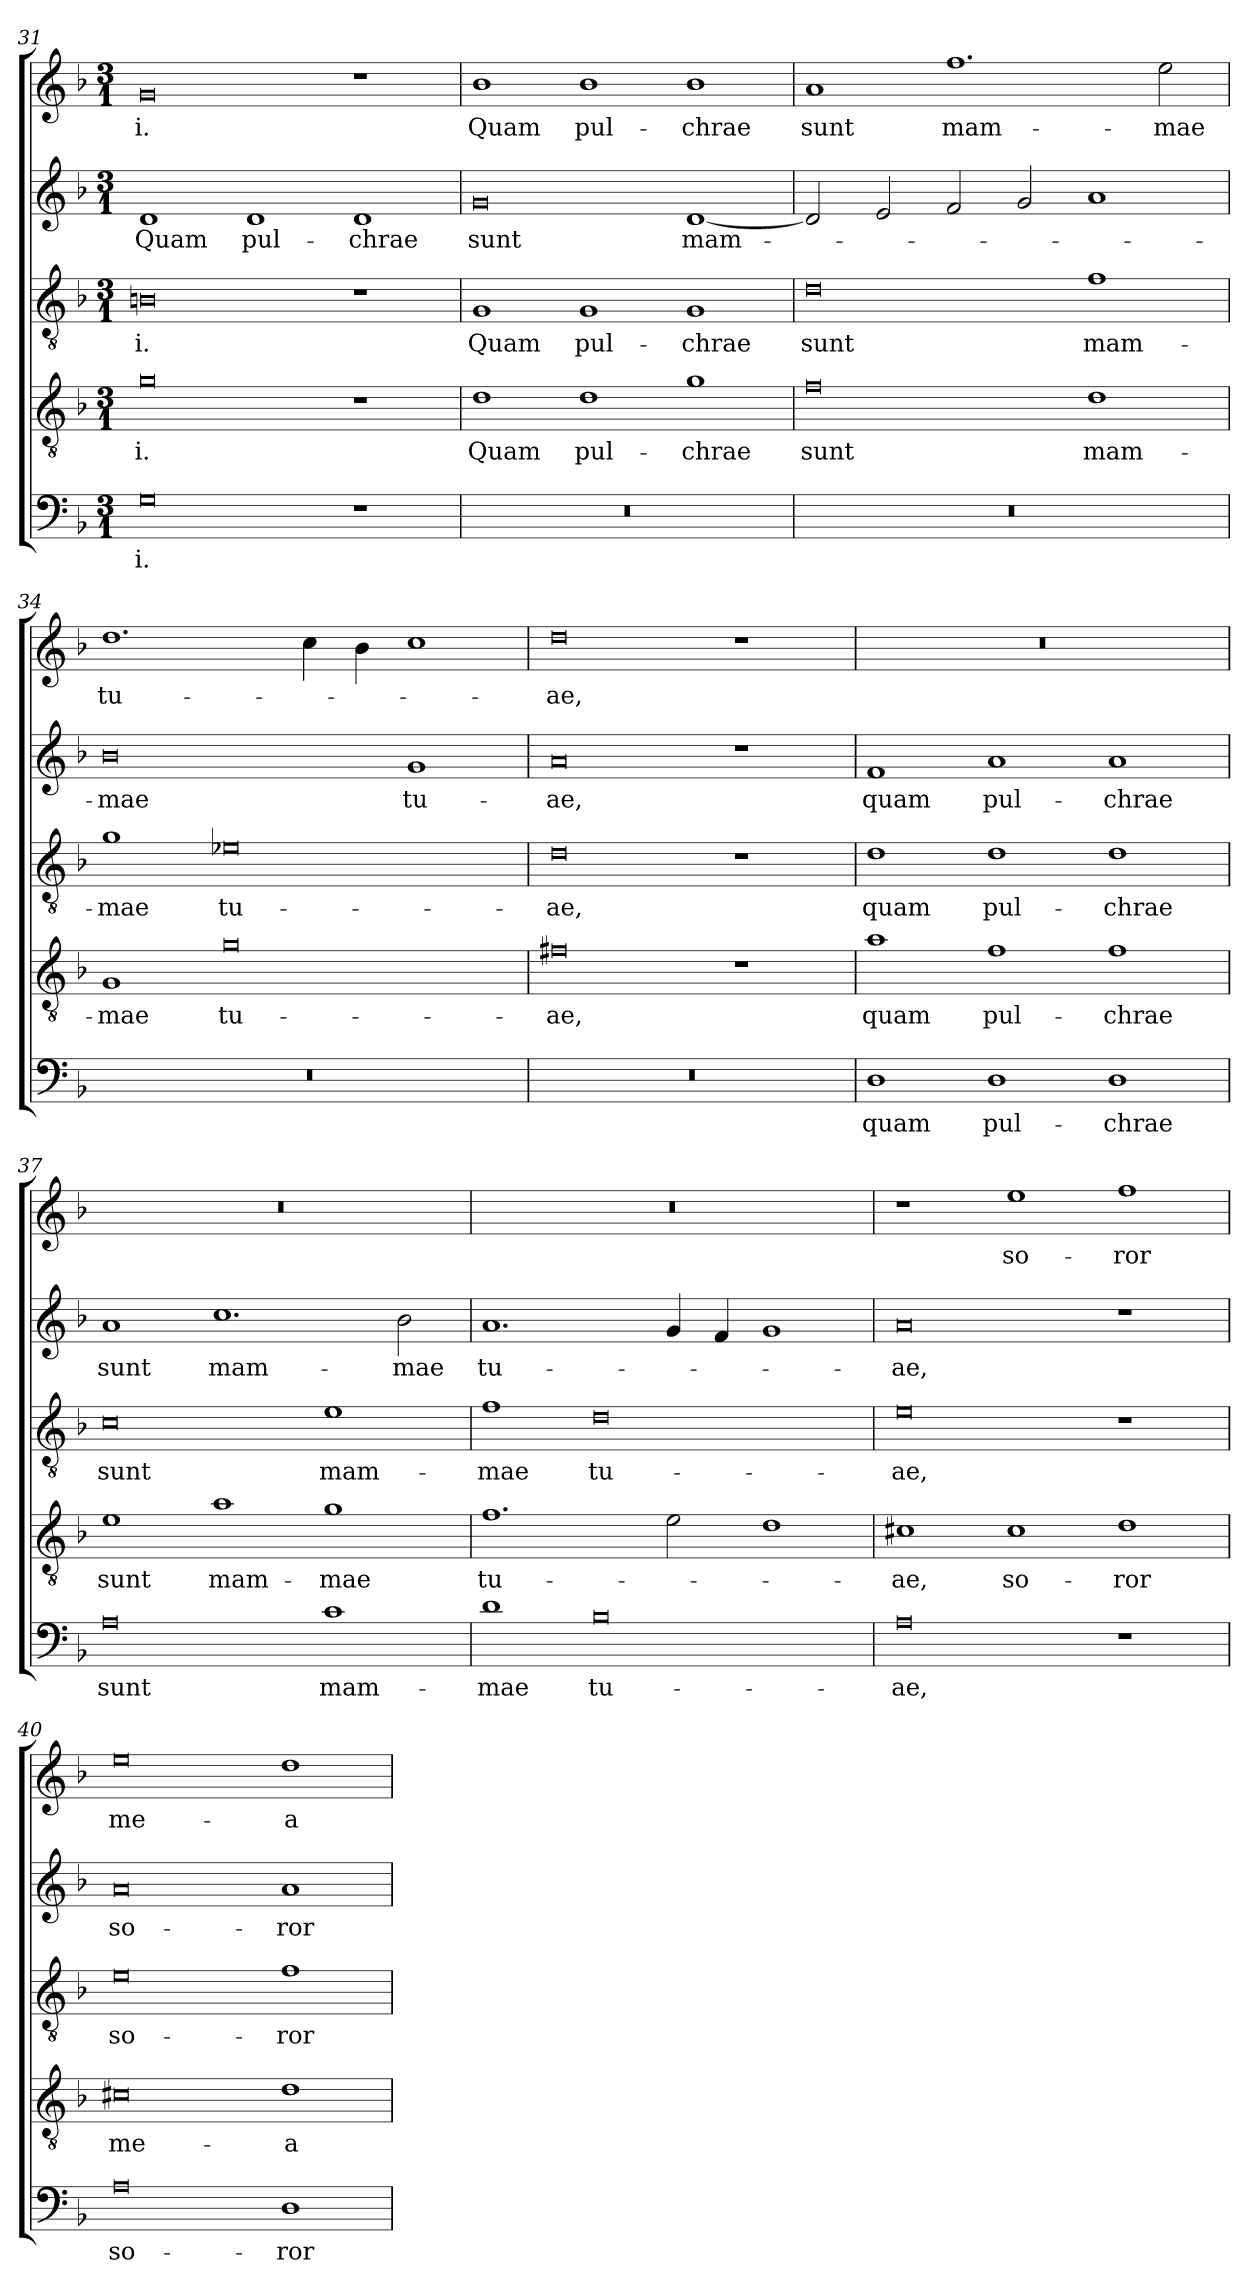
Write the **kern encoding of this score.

**kern	**text	**kern	**text	**kern	**text	**kern	**text	**kern	**text
*part5	*part5	*part4	*part4	*part3	*part3	*part2	*part2	*part1	*part1
*staff5	*staff5	*staff4	*staff4	*staff3	*staff3	*staff2	*staff2	*staff1	*staff1
!!LO:LB:g=z
*clefF4	*	*clefGv2	*	*clefGv2	*	*clefG2	*	*clefG2	*
*k[b-]	*	*k[b-]	*	*k[b-]	*	*k[b-]	*	*k[b-]	*
*F:	*	*F:	*	*F:	*	*F:	*	*F:	*
*M3/1	*	*M3/1	*	*M3/1	*	*M3/1	*	*M3/1	*
=31	=31	=31	=31	=31	=31	=31	=31	=31	=31
!	!LO:LY:b	!	!LO:LY:b	!	!LO:LY:b	!	!LO:LY:b	!	!LO:LY:b
0G	-i.	0g	-i.	0Bn	-i.	1d	Quam	0g	-i.
!	!	!	!	!	!	!	!LO:LY:b	!	!
.	.	.	.	.	.	1d	pul-	.	.
!	!	!	!	!	!	!	!LO:LY:b	!	!
1r	.	1r	.	1r	.	1d	-chrae	1r	.
=32	=32	=32	=32	=32	=32	=32	=32	=32	=32
!	!	!	!LO:LY:b	!	!LO:LY:b	!	!LO:LY:b	!	!LO:LY:b
0.r	.	1d	Quam	1G	Quam	0g	sunt	1b-	Quam
!	!	!	!LO:LY:b	!	!LO:LY:b	!	!	!	!LO:LY:b
.	.	1d	pul-	1G	pul-	.	.	1b-	pul-
!	!	!	!LO:LY:b	!	!LO:LY:b	!	!LO:LY:b	!	!LO:LY:b
.	.	1g	-chrae	1G	-chrae	[1d	mam-	1b-	-chrae
=33	=33	=33	=33	=33	=33	=33	=33	=33	=33
!	!	!	!LO:LY:b	!	!LO:LY:b	!	!	!	!LO:LY:b
0.r	.	0f	sunt	0d	sunt	2d/]	.	1a	sunt
.	.	.	.	.	.	2e/	.	.	.
!	!	!	!	!	!	!	!	!	!LO:LY:b
.	.	.	.	.	.	2f/	.	1.ff	mam-
.	.	.	.	.	.	2g/	.	.	.
!	!	!	!LO:LY:b	!	!LO:LY:b	!	!	!	!
.	.	1d	mam-	1f	mam-	1a	.	.	.
!	!	!	!	!	!	!	!	!	!LO:LY:b
.	.	.	.	.	.	.	.	2ee\	-mae
=34	=34	=34	=34	=34	=34	=34	=34	=34	=34
!	!	!	!LO:LY:b	!	!LO:LY:b	!	!LO:LY:b	!	!LO:LY:b
0.r	.	1G	-mae	1g	-mae	0b-	-mae	1.dd	tu-
!	!	!	!LO:LY:b	!	!LO:LY:b	!	!	!	!
.	.	0g	tu-	0e-X	tu-	.	.	.	.
.	.	.	.	.	.	.	.	4cc\	.
.	.	.	.	.	.	.	.	4b-\	.
!	!	!	!	!	!	!	!LO:LY:b	!	!
.	.	.	.	.	.	1g	tu-	1cc	.
=35	=35	=35	=35	=35	=35	=35	=35	=35	=35
!	!	!	!LO:LY:b	!	!LO:LY:b	!	!LO:LY:b	!	!LO:LY:b
0.r	.	0f#X	-ae,	0d	-ae,	0a	-ae,	0dd	-ae,
.	.	1r	.	1r	.	1r	.	1r	.
=36	=36	=36	=36	=36	=36	=36	=36	=36	=36
!	!LO:LY:b	!	!LO:LY:b	!	!LO:LY:b	!	!LO:LY:b	!	!
1D	quam	1a	quam	1d	quam	1f	quam	0.r	.
!	!LO:LY:b	!	!LO:LY:b	!	!LO:LY:b	!	!LO:LY:b	!	!
1D	pul-	1f	pul-	1d	pul-	1a	pul-	.	.
!	!LO:LY:b	!	!LO:LY:b	!	!LO:LY:b	!	!LO:LY:b	!	!
1D	-chrae	1f	-chrae	1d	-chrae	1a	-chrae	.	.
=37	=37	=37	=37	=37	=37	=37	=37	=37	=37
!	!LO:LY:b	!	!LO:LY:b	!	!LO:LY:b	!	!LO:LY:b	!	!
0A	sunt	1e	sunt	0c	sunt	1a	sunt	0.r	.
!	!	!	!LO:LY:b	!	!	!	!LO:LY:b	!	!
.	.	1a	mam-	.	.	1.cc	mam-	.	.
!	!LO:LY:b	!	!LO:LY:b	!	!LO:LY:b	!	!	!	!
1c	mam-	1g	-mae	1e	mam-	.	.	.	.
!	!	!	!	!	!	!	!LO:LY:b	!	!
.	.	.	.	.	.	2b-\	-mae	.	.
!!LO:LB:g=z
=38	=38	=38	=38	=38	=38	=38	=38	=38	=38
!	!LO:LY:b	!	!LO:LY:b	!	!LO:LY:b	!	!LO:LY:b	!	!
1d	-mae	1.f	tu-	1f	-mae	1.a	tu-	0.r	.
!	!LO:LY:b	!	!	!	!LO:LY:b	!	!	!	!
0B-	tu-	.	.	0d	tu-	.	.	.	.
.	.	2e\	.	.	.	4g/	.	.	.
.	.	.	.	.	.	4f/	.	.	.
.	.	1d	.	.	.	1g	.	.	.
=39	=39	=39	=39	=39	=39	=39	=39	=39	=39
!	!LO:LY:b	!	!LO:LY:b	!	!LO:LY:b	!	!LO:LY:b	!	!
0A	-ae,	1c#X	-ae,	0e	-ae,	0a	-ae,	1r	.
!	!	!	!LO:LY:b	!	!	!	!	!	!LO:LY:b
.	.	1c#	so-	.	.	.	.	1ee	so-
!	!	!	!LO:LY:b	!	!	!	!	!	!LO:LY:b
1r	.	1d	-ror	1r	.	1r	.	1ff	-ror
=40	=40	=40	=40	=40	=40	=40	=40	=40	=40
!	!LO:LY:b	!	!LO:LY:b	!	!LO:LY:b	!	!LO:LY:b	!	!LO:LY:b
0A	so-	0c#X	me-	0e	so-	0a	so-	0ee	me-
!	!LO:LY:b	!	!LO:LY:b	!	!LO:LY:b	!	!LO:LY:b	!	!LO:LY:b
1D	-ror	1d	-a	1f	-ror	1a	-ror	1dd	-a
=	=	=	=	=	=	=	=	=	=
*-	*-	*-	*-	*-	*-	*-	*-	*-	*-
